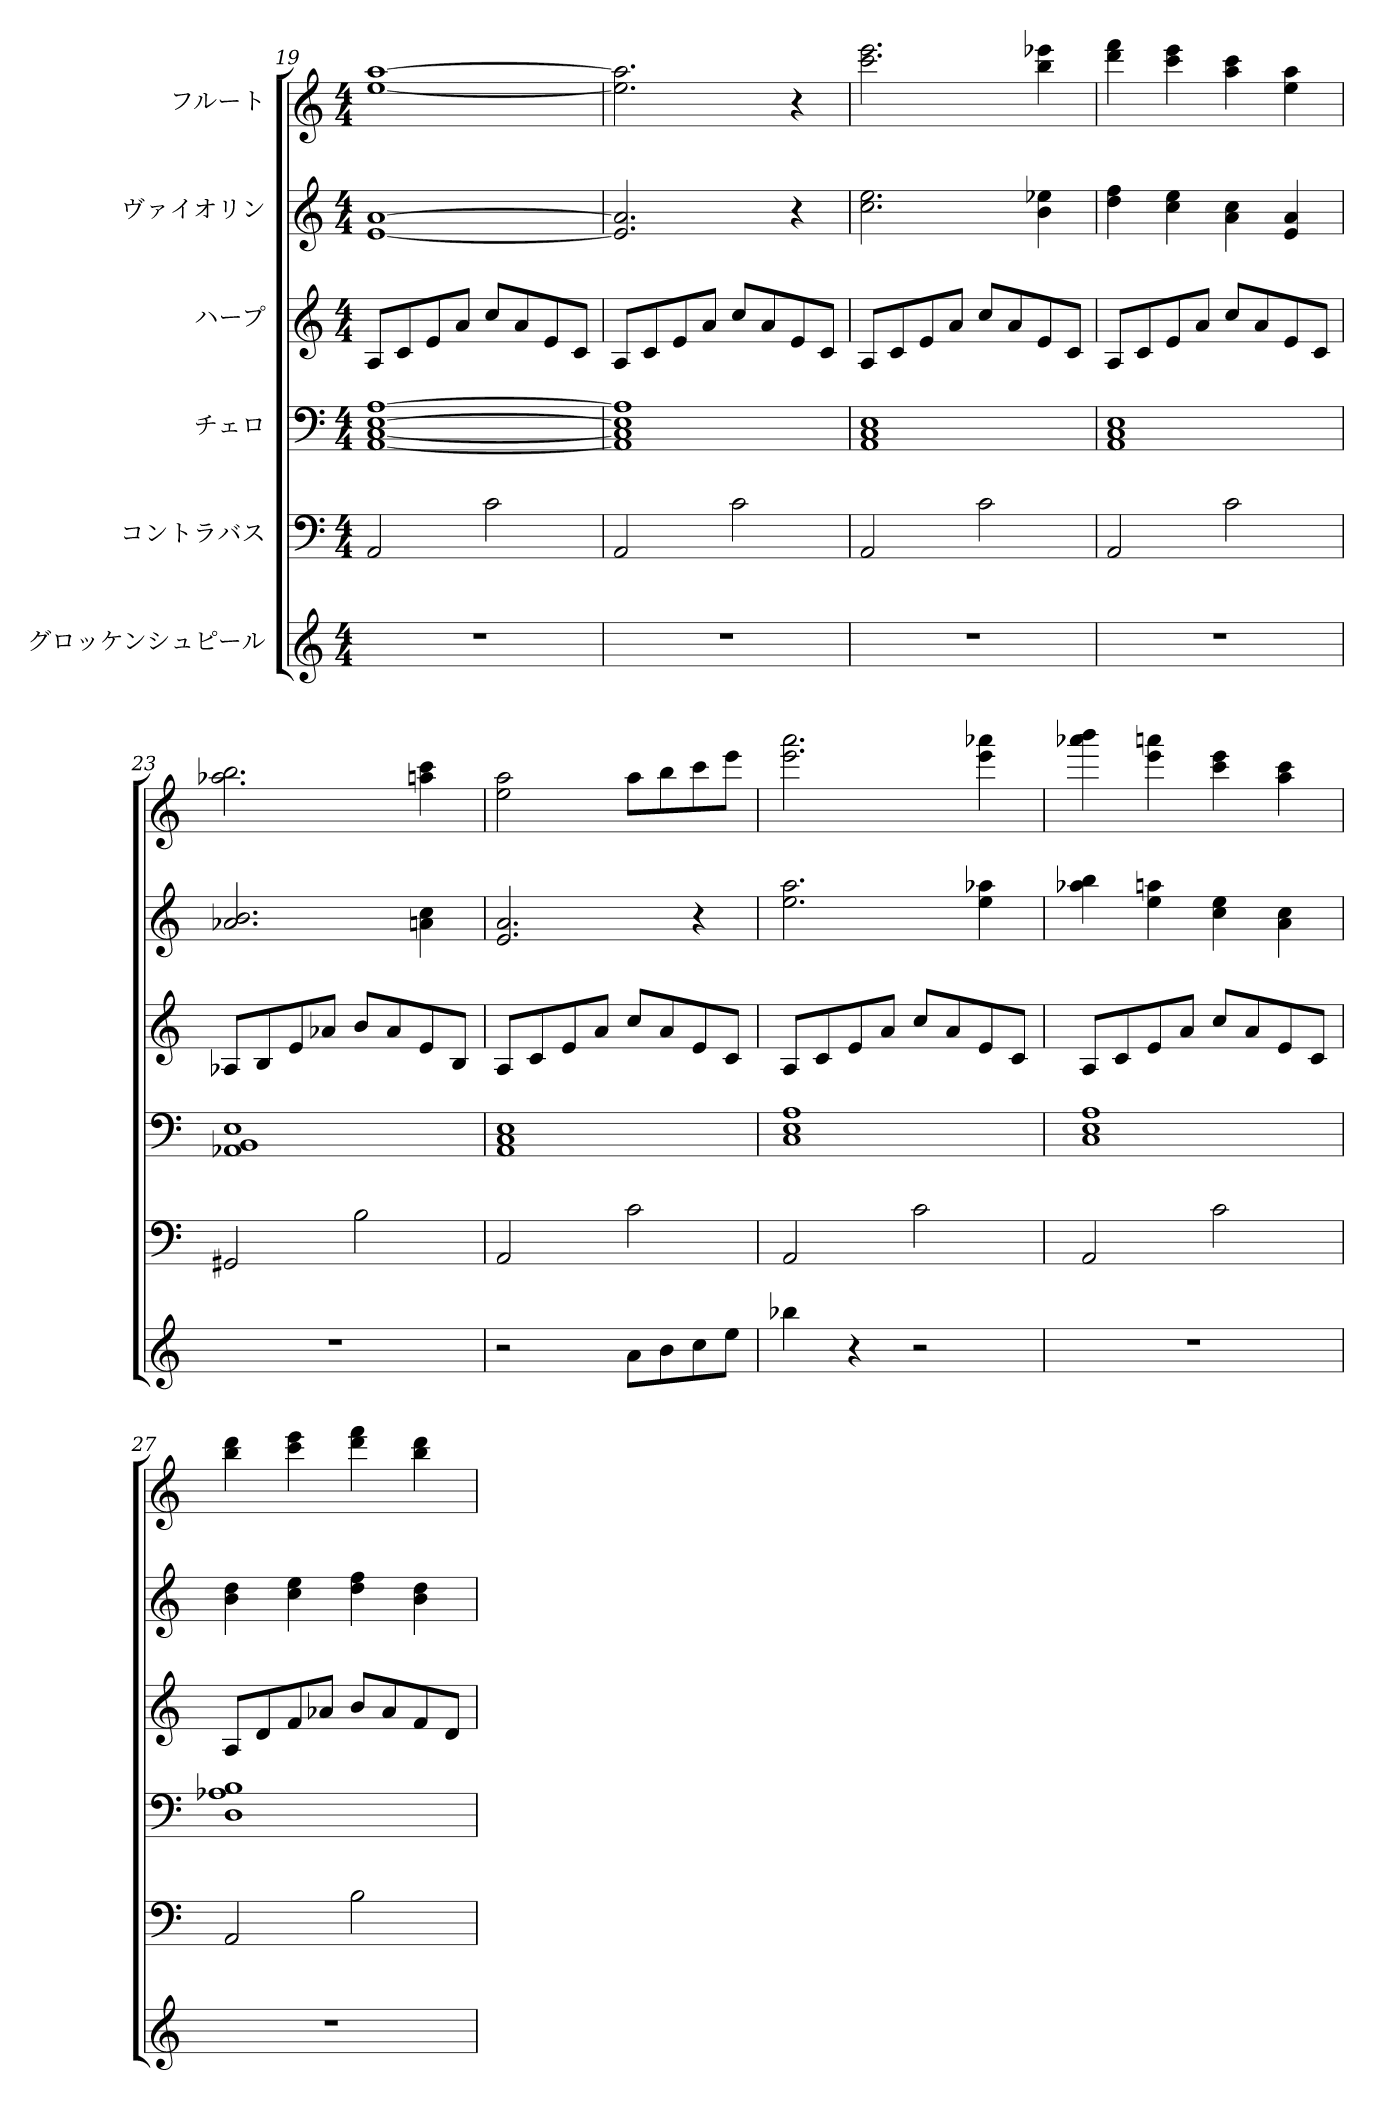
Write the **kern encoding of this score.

**kern	**kern	**kern	**kern	**kern	**kern
*part6	*part5	*part4	*part3	*part2	*part1
*staff6	*staff5	*staff4	*staff3	*staff2	*staff1
*I"グロッケンシュピール	*I"コントラバス	*I"チェロ	*I"ハープ	*I"ヴァイオリン	*I"フルート
!!LO:PB:g=z
*clefG2	*clefF4	*clefF4	*clefG2	*clefG2	*clefG2
*ITrd-14c-24	*ITrd7c12	*	*	*	*
*k[]	*k[]	*k[]	*k[]	*k[]	*k[]
*M4/4	*M4/4	*M4/4	*M4/4	*M4/4	*M4/4
=19	=19	=19	=19	=19	=19
1r	2AAA/	[1AA [1C [1E [1A	8A/L	[1e [1a	[1ee [1aa
.	.	.	8c/	.	.
.	.	.	8e/	.	.
.	.	.	8a/J	.	.
.	2C\	.	8cc/L	.	.
.	.	.	8a/	.	.
.	.	.	8e/	.	.
.	.	.	8c/J	.	.
=20	=20	=20	=20	=20	=20
1r	2AAA/	1AA] 1C] 1E] 1A]	8A/L	2.e/] 2.a/]	2.ee\] 2.aa\]
.	.	.	8c/	.	.
.	.	.	8e/	.	.
.	.	.	8a/J	.	.
.	2C\	.	8cc/L	.	.
.	.	.	8a/	.	.
.	.	.	8e/	4r	4r
.	.	.	8c/J	.	.
=21	=21	=21	=21	=21	=21
1r	2AAA/	1AA 1C 1E	8A/L	2.cc\ 2.ee\	2.ccc\ 2.eee\
.	.	.	8c/	.	.
.	.	.	8e/	.	.
.	.	.	8a/J	.	.
.	2C\	.	8cc/L	.	.
.	.	.	8a/	.	.
.	.	.	8e/	4b\ 4ee-X\	4bb\ 4eee-X\
.	.	.	8c/J	.	.
=22	=22	=22	=22	=22	=22
1r	2AAA/	1AA 1C 1E	8A/L	4dd\ 4ff\	4ddd\ 4fff\
.	.	.	8c/	.	.
.	.	.	8e/	4cc\ 4ee\	4ccc\ 4eee\
.	.	.	8a/J	.	.
.	2C\	.	8cc/L	4a\ 4cc\	4aa\ 4ccc\
.	.	.	8a/	.	.
.	.	.	8e/	4e/ 4a/	4ee\ 4aa\
.	.	.	8c/J	.	.
=23	=23	=23	=23	=23	=23
1r	2GGG#X/	1AA-X 1BB 1E	8A-X/L	2.a-X/ 2.b/	2.aa-X\ 2.bb\
.	.	.	8B/	.	.
.	.	.	8e/	.	.
.	.	.	8a-X/J	.	.
.	2BB\	.	8b/L	.	.
.	.	.	8a-/	.	.
.	.	.	8e/	4an\ 4cc\	4aan\ 4ccc\
.	.	.	8B/J	.	.
!!LO:LB:g=z
=24	=24	=24	=24	=24	=24
2r	2AAA/	1AA 1C 1E	8A/L	2.e/ 2.a/	2ee\ 2aa\
.	.	.	8c/	.	.
.	.	.	8e/	.	.
.	.	.	8a/J	.	.
8aaa\L	2C\	.	8cc/L	.	8aa\L
8bbb\	.	.	8a/	.	8bb\
8cccc\	.	.	8e/	4r	8ccc\
8eeee\J	.	.	8c/J	.	8eee\J
=25	=25	=25	=25	=25	=25
4bbbb-X\	2AAA/	1C 1E 1A	8A/L	2.ee\ 2.aa\	2.eee\ 2.aaa\
.	.	.	8c/	.	.
4r	.	.	8e/	.	.
.	.	.	8a/J	.	.
2r	2C\	.	8cc/L	.	.
.	.	.	8a/	.	.
.	.	.	8e/	4ee\ 4aa-X\	4eee\ 4aaa-X\
.	.	.	8c/J	.	.
=26	=26	=26	=26	=26	=26
1r	2AAA/	1C 1E 1A	8A/L	4aa-X\ 4bb\	4aaa-X\ 4bbb\
.	.	.	8c/	.	.
.	.	.	8e/	4ee\ 4aan\	4eee\ 4aaan\
.	.	.	8a/J	.	.
.	2C\	.	8cc/L	4cc\ 4ee\	4ccc\ 4eee\
.	.	.	8a/	.	.
.	.	.	8e/	4a\ 4cc\	4aa\ 4ccc\
.	.	.	8c/J	.	.
=27	=27	=27	=27	=27	=27
1r	2AAA/	1D 1A-X 1B	8A/L	4b\ 4dd\	4bb\ 4ddd\
.	.	.	8d/	.	.
.	.	.	8f/	4cc\ 4ee\	4ccc\ 4eee\
.	.	.	8a-X/J	.	.
.	2BB\	.	8b/L	4dd\ 4ff\	4ddd\ 4fff\
.	.	.	8a-/	.	.
.	.	.	8f/	4b\ 4dd\	4bb\ 4ddd\
.	.	.	8d/J	.	.
=	=	=	=	=	=
*-	*-	*-	*-	*-	*-
